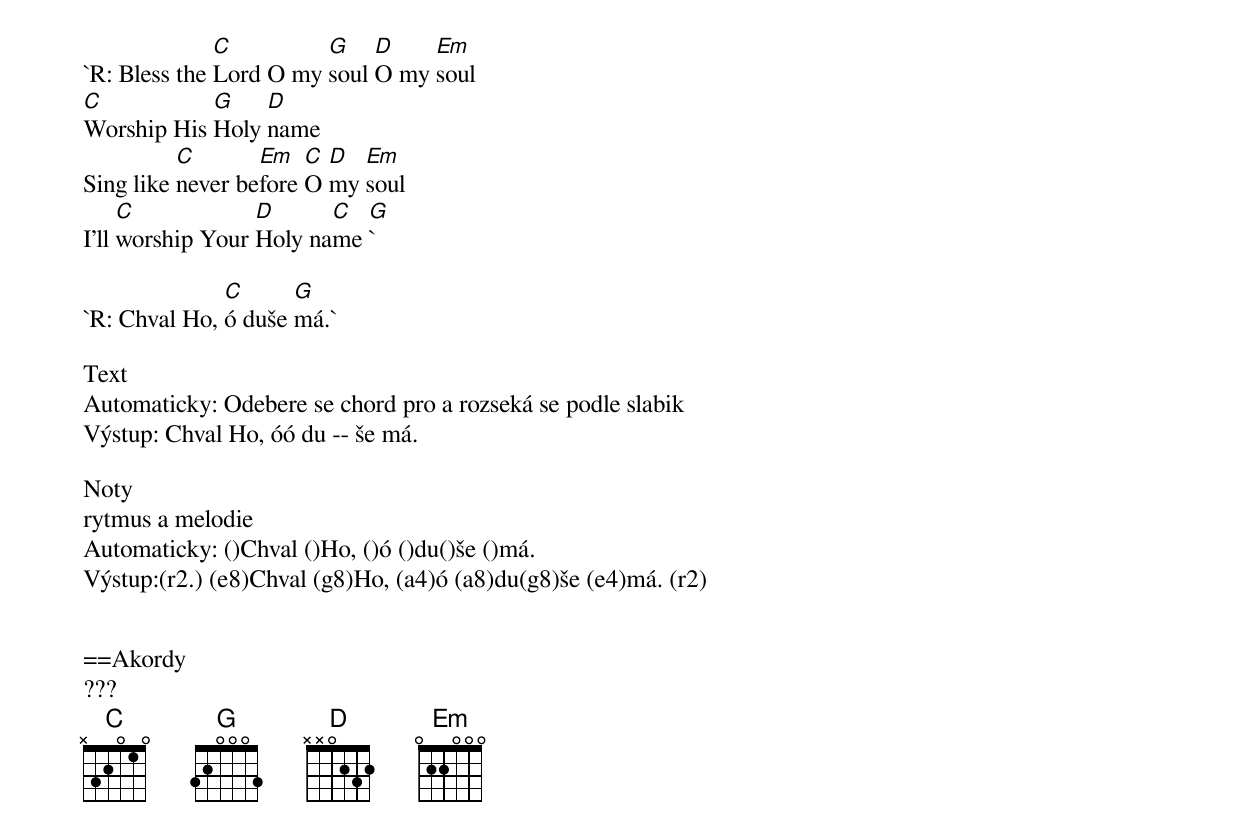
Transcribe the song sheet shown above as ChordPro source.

`R: Bless the [C]Lord O my [G]soul [D]O my [Em]soul
[C]Worship His [G]Holy [D]name
Sing like [C]never be[Em]fore [C]O [D]my [Em]soul
I’ll [C]worship Your [D]Holy na[C]me [G]`

`R: Chval Ho, [C]ó duše [G]má.`

Text
Automaticky: Odebere se chord pro a rozseká se podle slabik
Výstup: Chval Ho, óó du -- še má.

Noty
rytmus a melodie
Automaticky: ()Chval ()Ho, ()ó ()du()še ()má.
Výstup:(r2.) (e8)Chval (g8)Ho, (a4)ó (a8)du(g8)še (e4)má. (r2)


==Akordy
???
